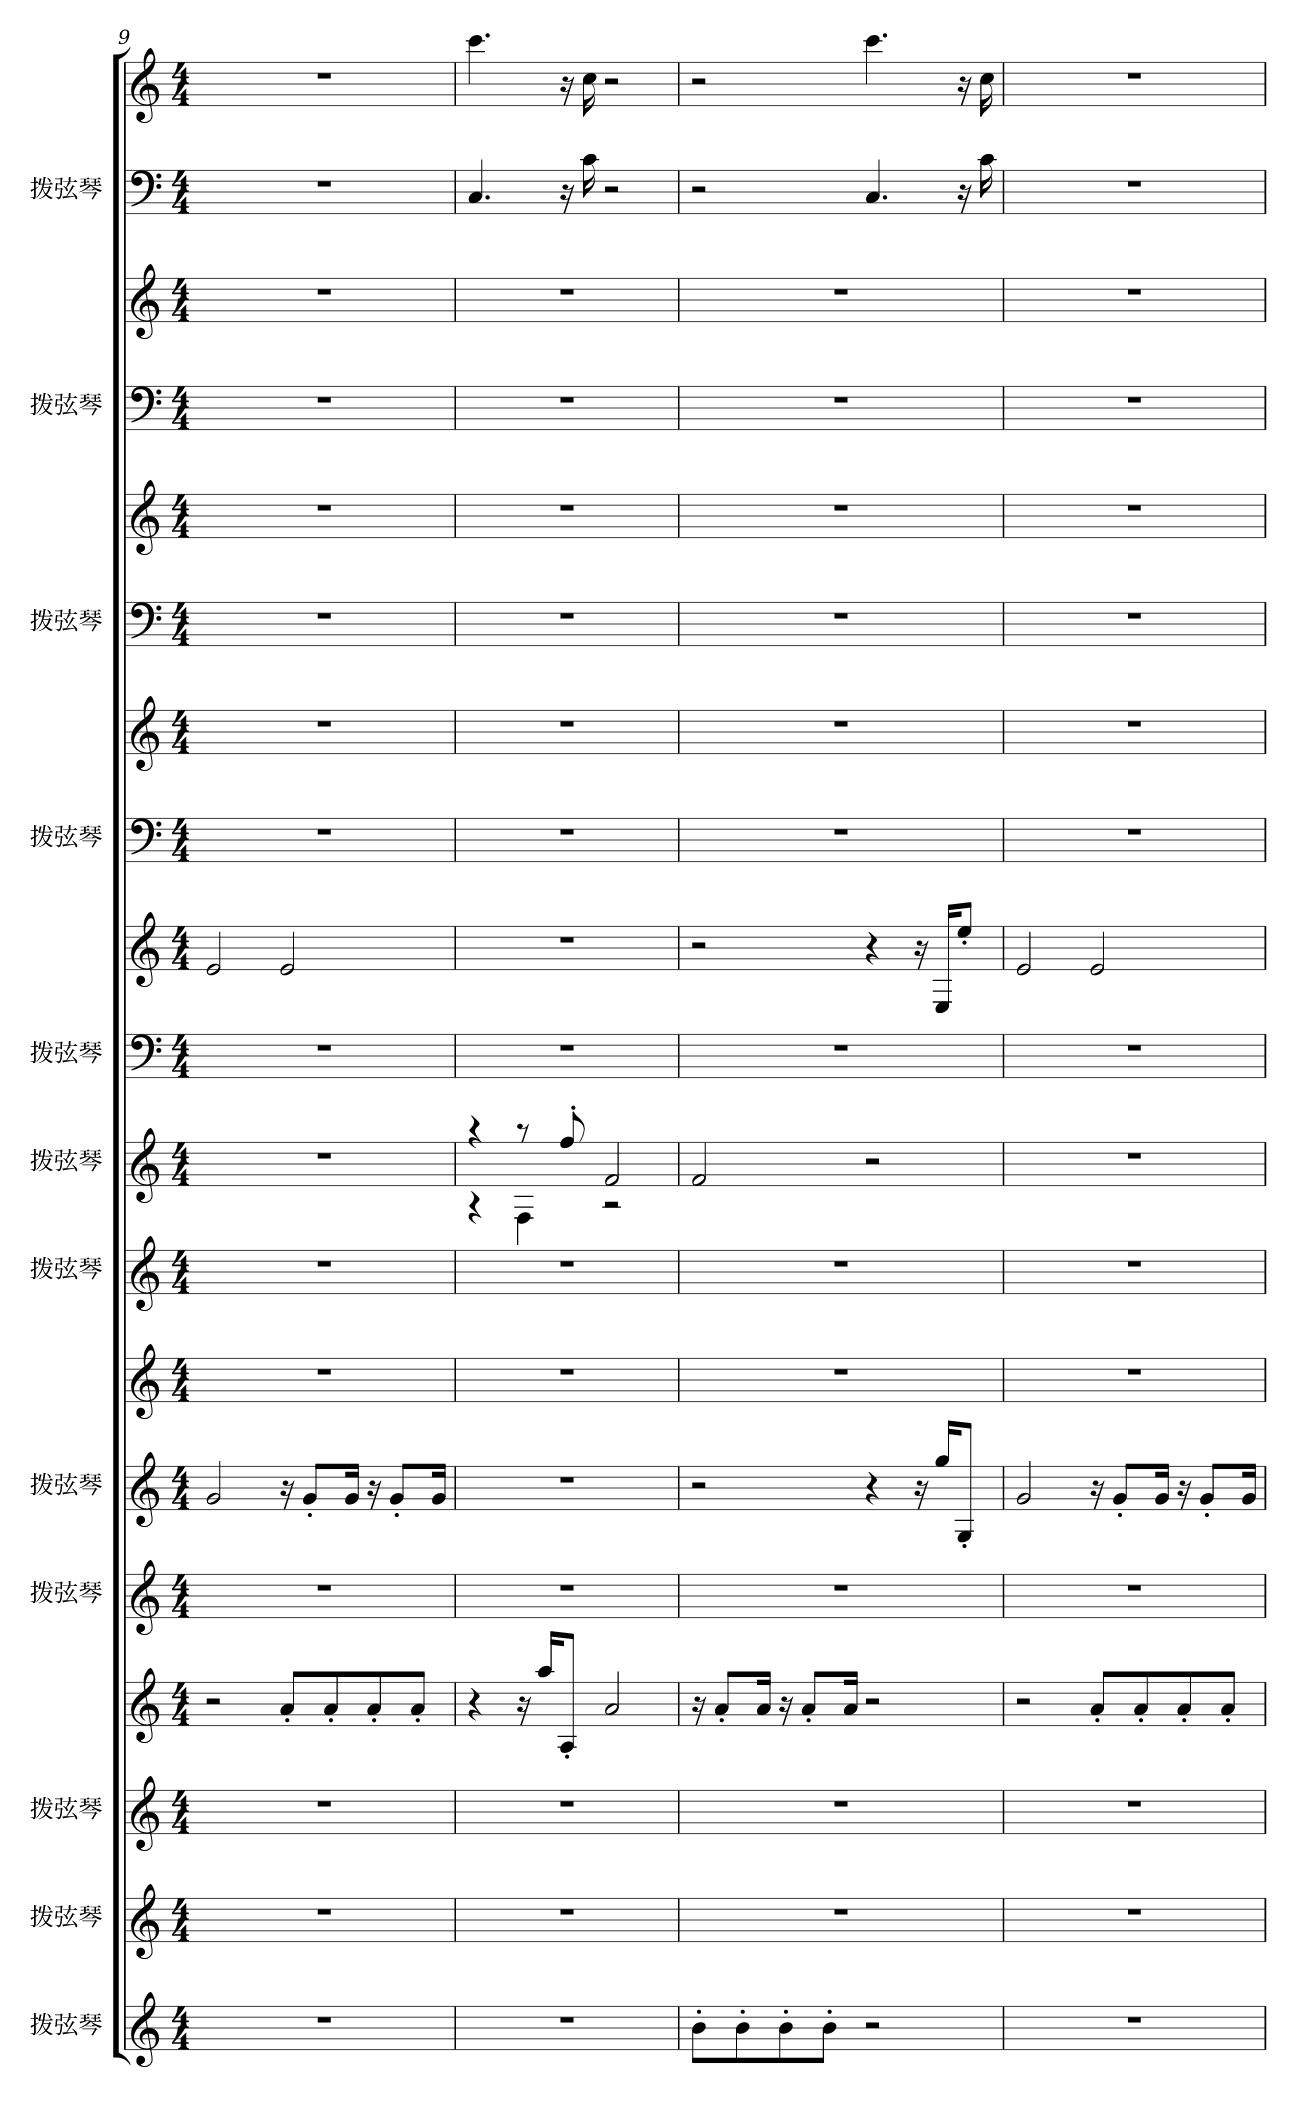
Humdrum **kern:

**kern	**kern	**kern	**kern	**kern	**kern	**kern	**kern	**kern	**kern	**kern	**kern	**kern	**kern	**kern	**kern	**kern	**kern	**kern
*part12	*part11	*part10	*part10	*part9	*part8	*part8	*part7	*part6	*part5	*part5	*part4	*part4	*part3	*part3	*part2	*part2	*part1	*part1
*staff19	*staff18	*staff17	*staff16	*staff15	*staff14	*staff13	*staff12	*staff11	*staff10	*staff9	*staff8	*staff7	*staff6	*staff5	*staff4	*staff3	*staff2	*staff1
*I"拨弦琴	*I"拨弦琴	*I"拨弦琴	*	*I"拨弦琴	*I"拨弦琴	*	*I"拨弦琴	*I"拨弦琴	*I"拨弦琴	*	*I"拨弦琴	*	*I"拨弦琴	*	*I"拨弦琴	*	*I"拨弦琴	*
!!LO:PB:g=z
*clefG2	*clefG2	*clefG2	*clefG2	*clefG2	*clefG2	*clefG2	*clefG2	*clefG2	*clefF4	*clefG2	*clefF4	*clefG2	*clefF4	*clefG2	*clefF4	*clefG2	*clefF4	*clefG2
*k[]	*k[]	*k[]	*k[]	*k[]	*k[]	*k[]	*k[]	*k[]	*k[]	*k[]	*k[]	*k[]	*k[]	*k[]	*k[]	*k[]	*k[]	*k[]
*M4/4	*M4/4	*M4/4	*M4/4	*M4/4	*M4/4	*M4/4	*M4/4	*M4/4	*M4/4	*M4/4	*M4/4	*M4/4	*M4/4	*M4/4	*M4/4	*M4/4	*M4/4	*M4/4
=9	=9	=9	=9	=9	=9	=9	=9	=9	=9	=9	=9	=9	=9	=9	=9	=9	=9	=9
1r	1r	1r	2r	1r	2g/	1r	1r	1r	1r	2e/	1r	1r	1r	1r	1r	1r	1r	1r
.	.	.	8a'/L	.	16r	.	.	.	.	2e/	.	.	.	.	.	.	.	.
.	.	.	.	.	8g'/L	.	.	.	.	.	.	.	.	.	.	.	.	.
.	.	.	8a'/	.	.	.	.	.	.	.	.	.	.	.	.	.	.	.
.	.	.	.	.	16g/Jk	.	.	.	.	.	.	.	.	.	.	.	.	.
.	.	.	8a'/	.	16r	.	.	.	.	.	.	.	.	.	.	.	.	.
.	.	.	.	.	8g'/L	.	.	.	.	.	.	.	.	.	.	.	.	.
.	.	.	8a'/J	.	.	.	.	.	.	.	.	.	.	.	.	.	.	.
.	.	.	.	.	16g/Jk	.	.	.	.	.	.	.	.	.	.	.	.	.
=10	=10	=10	=10	=10	=10	=10	=10	=10	=10	=10	=10	=10	=10	=10	=10	=10	=10	=10
*	*	*	*	*	*	*	*	*^	*	*	*	*	*	*	*	*	*	*
1r	1r	1r	4r	1r	1r	1r	1r	4r	4r	1r	1r	1r	1r	1r	1r	1r	1r	4.C/	4.ccc\
.	.	.	16r	.	.	.	.	8r	4F\	.	.	.	.	.	.	.	.	.	.
.	.	.	16aa/KL	.	.	.	.	.	.	.	.	.	.	.	.	.	.	.	.
.	.	.	8A'/J	.	.	.	.	8ff'/	.	.	.	.	.	.	.	.	.	16r	16r
.	.	.	.	.	.	.	.	.	.	.	.	.	.	.	.	.	.	16c\	16cc\
.	.	.	2a/	.	.	.	.	2f/	2r	.	.	.	.	.	.	.	.	2r	2r
*	*	*	*	*	*	*	*	*v	*v	*	*	*	*	*	*	*	*	*	*
=11	=11	=11	=11	=11	=11	=11	=11	=11	=11	=11	=11	=11	=11	=11	=11	=11	=11	=11
8b'\L	1r	1r	16r	1r	2r	1r	1r	2f/	1r	2r	1r	1r	1r	1r	1r	1r	2r	2r
.	.	.	8a'/L	.	.	.	.	.	.	.	.	.	.	.	.	.	.	.
8b'\	.	.	.	.	.	.	.	.	.	.	.	.	.	.	.	.	.	.
.	.	.	16a/Jk	.	.	.	.	.	.	.	.	.	.	.	.	.	.	.
8b'\	.	.	16r	.	.	.	.	.	.	.	.	.	.	.	.	.	.	.
.	.	.	8a'/L	.	.	.	.	.	.	.	.	.	.	.	.	.	.	.
8b'\J	.	.	.	.	.	.	.	.	.	.	.	.	.	.	.	.	.	.
.	.	.	16a/Jk	.	.	.	.	.	.	.	.	.	.	.	.	.	.	.
2r	.	.	2r	.	4r	.	.	2r	.	4r	.	.	.	.	.	.	4.C/	4.ccc\
.	.	.	.	.	16r	.	.	.	.	16r	.	.	.	.	.	.	.	.
.	.	.	.	.	16gg/KL	.	.	.	.	16E/KL	.	.	.	.	.	.	.	.
.	.	.	.	.	8G'/J	.	.	.	.	8ee'/J	.	.	.	.	.	.	16r	16r
.	.	.	.	.	.	.	.	.	.	.	.	.	.	.	.	.	16c\	16cc\
=12	=12	=12	=12	=12	=12	=12	=12	=12	=12	=12	=12	=12	=12	=12	=12	=12	=12	=12
1r	1r	1r	2r	1r	2g/	1r	1r	1r	1r	2e/	1r	1r	1r	1r	1r	1r	1r	1r
.	.	.	8a'/L	.	16r	.	.	.	.	2e/	.	.	.	.	.	.	.	.
.	.	.	.	.	8g'/L	.	.	.	.	.	.	.	.	.	.	.	.	.
.	.	.	8a'/	.	.	.	.	.	.	.	.	.	.	.	.	.	.	.
.	.	.	.	.	16g/Jk	.	.	.	.	.	.	.	.	.	.	.	.	.
.	.	.	8a'/	.	16r	.	.	.	.	.	.	.	.	.	.	.	.	.
.	.	.	.	.	8g'/L	.	.	.	.	.	.	.	.	.	.	.	.	.
.	.	.	8a'/J	.	.	.	.	.	.	.	.	.	.	.	.	.	.	.
.	.	.	.	.	16g/Jk	.	.	.	.	.	.	.	.	.	.	.	.	.
=	=	=	=	=	=	=	=	=	=	=	=	=	=	=	=	=	=	=
*-	*-	*-	*-	*-	*-	*-	*-	*-	*-	*-	*-	*-	*-	*-	*-	*-	*-	*-
